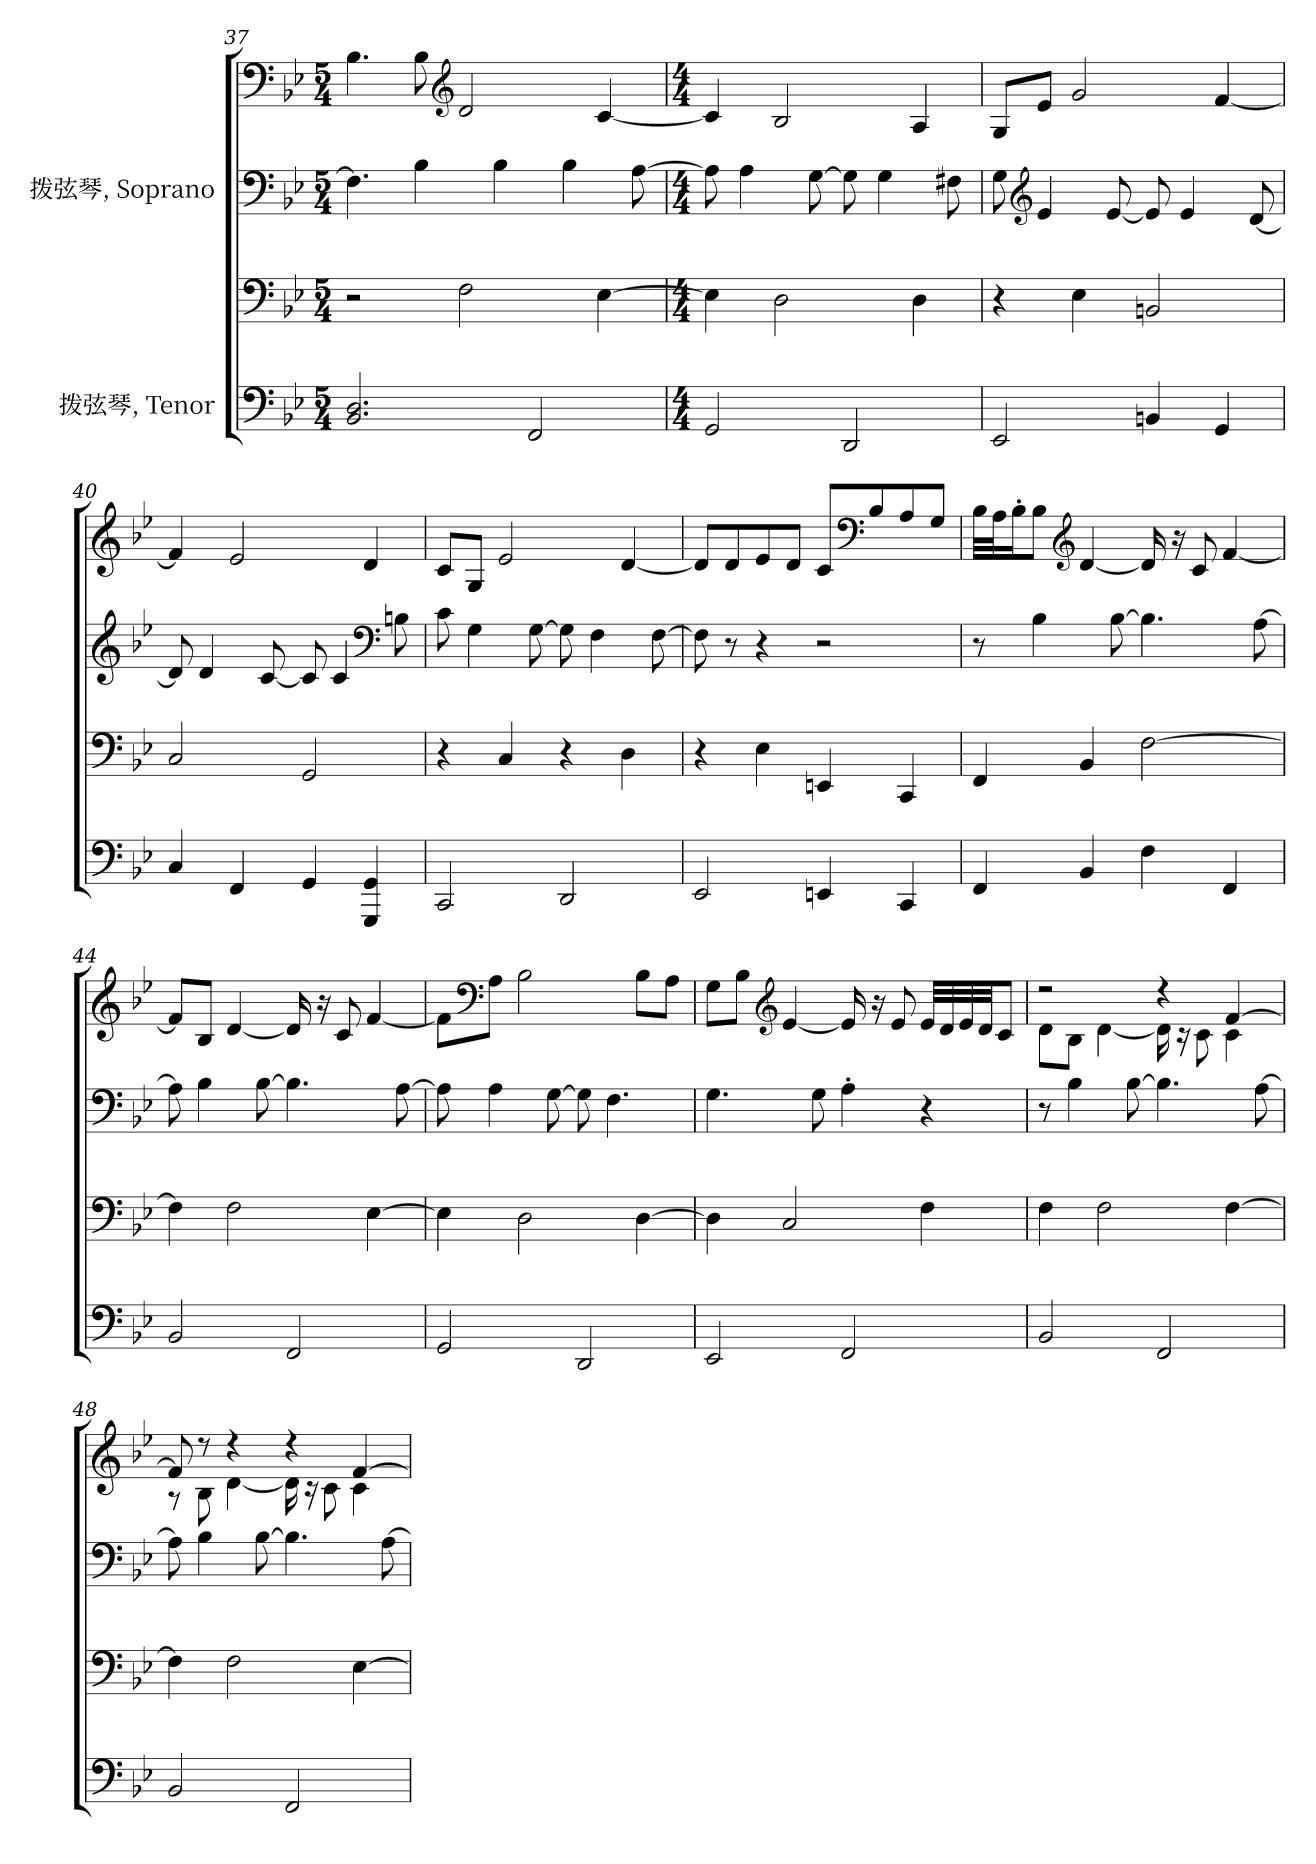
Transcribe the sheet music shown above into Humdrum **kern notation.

**kern	**kern	**kern	**kern
*part2	*part2	*part1	*part1
*staff4	*staff3	*staff2	*staff1
*I"拨弦琴, Tenor	*	*I"拨弦琴, Soprano	*
*clefF4	*clefF4	*clefF4	*clefF4
*k[b-e-]	*k[b-e-]	*k[b-e-]	*k[b-e-]
*M5/4	*M5/4	*M5/4	*M5/4
=37	=37	=37	=37
2.BB-/ 2.D/	2r	4.F\]	4.B-\
.	.	4B-\	8B-\
*	*	*	*clefG2
.	2F\	.	2d/
.	.	4B-\	.
2FF/	.	.	.
.	.	4B-\	.
.	[4E-\	.	[4c/
.	.	[8A\	.
=38	=38	=38	=38
*M4/4	*M4/4	*M4/4	*M4/4
2GG/	4E-\]	8A\]	4c/]
.	.	4A\	.
.	2D\	.	2B-/
.	.	[8G\	.
2DD/	.	8G\]	.
.	.	4G\	.
.	4D\	.	4A/
.	.	8F#X\	.
=39	=39	=39	=39
2EE-/	4r	8G\	8G/L
*	*	*clefG2	*
.	.	4e-/	8e-/J
.	4E-\	.	2g/
.	.	[8e-/	.
4BBn/	2BBn/	8e-/]	.
.	.	4e-/	.
4GG/	.	.	[4f/
.	.	[8d/	.
!!LO:LB:g=z
=40	=40	=40	=40
4C/	2C/	8d/]	4f/]
.	.	4d/	.
4FF/	.	.	2e-/
.	.	[8c/	.
4GG/	2GG/	8c/]	.
.	.	4c/	.
4GGG/ 4GG/	.	.	4d/
*	*	*clefF4	*
.	.	8Bn\	.
=41	=41	=41	=41
2CC/	4r	8c\	8c/L
.	.	4G\	8G/J
.	4C/	.	2e-/
.	.	[8G\	.
2DD/	4r	8G\]	.
.	.	4F\	.
.	4D\	.	[4d/
.	.	[8F\	.
=42	=42	=42	=42
2EE-/	4r	8F\]	8d/L]
.	.	8r	8d/
.	4E-\	4r	8e-/
.	.	.	8d/J
4EEn/	4EEn/	2r	8c/L
*	*	*	*clefF4
.	.	.	8B-/
4CC/	4CC/	.	8A/
.	.	.	8G/J
=43	=43	=43	=43
4FF/	4FF/	8r	32B-\LLL
.	.	.	32A\J
.	.	.	16B-'\J
.	.	4B-\	8B-\J
*	*	*	*clefG2
4BB-/	4BB-/	.	[4d/
.	.	[8B-\	.
4F\	[2F\	4.B-\]	16d/]
.	.	.	16r
.	.	.	8c/
4FF/	.	.	[4f/
.	.	[8A\	.
!!LO:LB:g=z
=44	=44	=44	=44
2BB-/	4F\]	8A\]	8f/L]
.	.	4B-\	8B-/J
.	2F\	.	[4d/
.	.	[8B-\	.
2FF/	.	4.B-\]	16d/]
.	.	.	16r
.	.	.	8c/
.	[4E-\	.	[4f/
.	.	[8A\	.
=45	=45	=45	=45
2GG/	4E-\]	8A\]	8f\L]
*	*	*	*clefF4
.	.	4A\	8A\J
.	2D\	.	2B-\
.	.	[8G\	.
2DD/	.	8G\]	.
.	.	4.F\	.
.	[4D\	.	8B-\L
.	.	.	8A\J
=46	=46	=46	=46
2EE-/	4D\]	4.G\	8G\L
.	.	.	8B-\J
*	*	*	*clefG2
.	2C/	.	[4e-/
.	.	8G\	.
2FF/	.	4A'\	16e-/]
.	.	.	16r
.	.	.	8e-/
.	4F\	4r	32e-/LLL
.	.	.	32d/
.	.	.	32e-/
.	.	.	32d/JJ
.	.	.	8c/J
=47	=47	=47	=47
*	*	*	*^
2BB-/	4F\	8r	2r	8d\L
.	.	4B-\	.	8B-\J
.	2F\	.	.	[4d\
.	.	[8B-\	.	.
2FF/	.	4.B-\]	4r	16d\]
.	.	.	.	16r
.	.	.	.	8c\
.	[4F\	.	[4f/	4c\
.	.	[8A\	.	.
!!LO:PB:g=z	!!
=48	=48	=48	=48	=48
2BB-/	4F\]	8A\]	8f/]	8r
.	.	4B-\	8r	8B-\
.	2F\	.	4r	[4d\
.	.	[8B-\	.	.
2FF/	.	4.B-\]	4r	16d\]
.	.	.	.	16r
.	.	.	.	8c\
.	[4E-\	.	[4f/	4c\
.	.	[8A\	.	.
*	*	*	*v	*v
=	=	=	=
*-	*-	*-	*-
